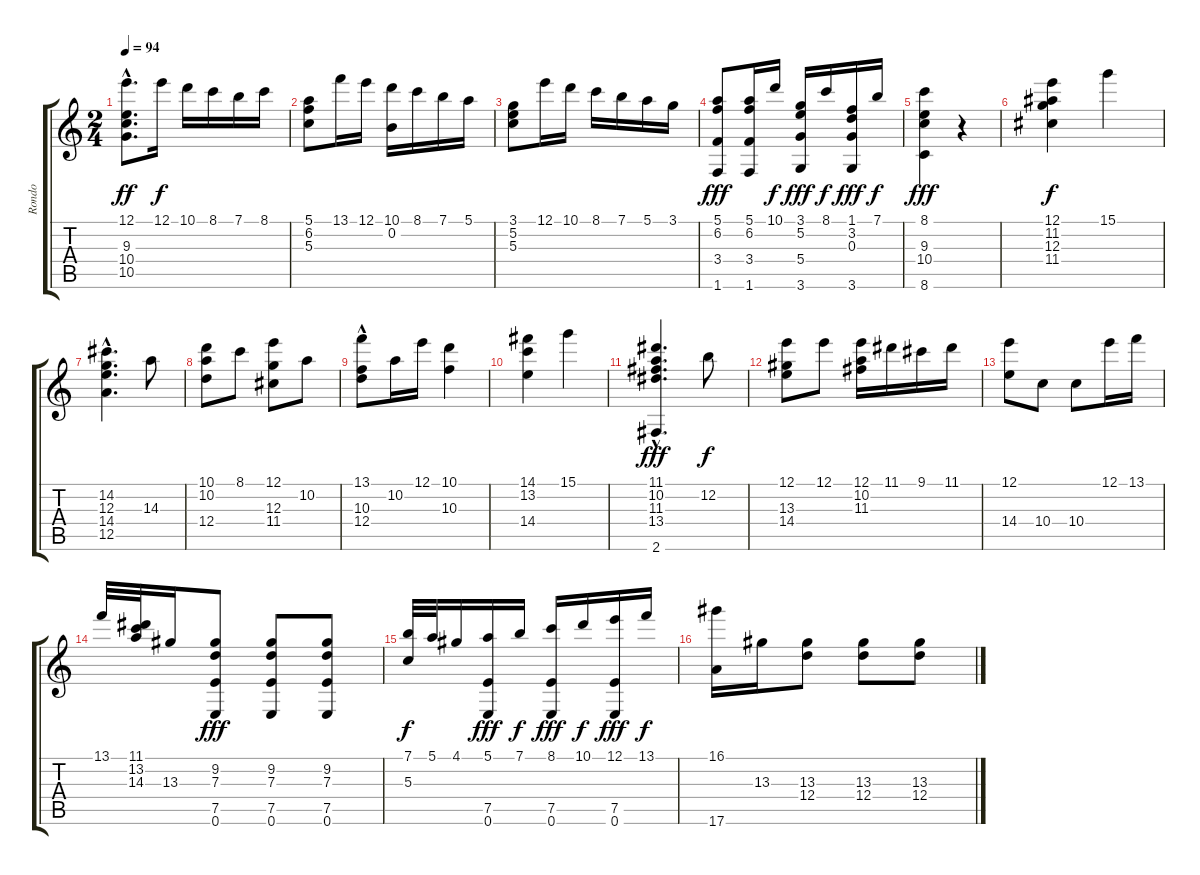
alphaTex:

\track ("Rondo" "Rondo") {instrument acousticguitarnylon}
\staff {score tabs}
\tuning (E4 B3 G3 D3 A2 E2) {hide}
\ts (2 4)
\tempo 94
\clef g2
\ks c
(12.1{hac} 9.3 10.4 10.5).8{d dy ff} 12.1.16{dy f} 10.1.16 8.1.16 7.1.16 8.1.16 |
(5.1 6.2 5.3).8 13.1.16 12.1.16 (10.1 0.2).16 8.1.16 7.1.16 5.1.16 |
(3.1 5.2 5.3).8 12.1.16 10.1.16 8.1.16 7.1.16 5.1.16 3.1.16 |
(5.1 6.2 3.4 1.6).8{dy fff} (5.1 6.2 3.4 1.6).16 10.1.16{dy f} (3.1 5.2 5.4 3.6).16{dy fff} 8.1.16{dy f} (1.1 3.2 0.3 3.6).16{dy fff} 7.1.16{dy f} |
(8.1 9.3 10.4 8.6).4{dy fff} r.4 |
(12.1 11.2 12.3 11.4).4{dy f} 15.1.4 |
(14.2{hac} 12.3 14.4 12.5).4{d} 14.3.8 |
(10.1 10.2 12.4).8 8.1.8 (12.1 12.3 11.4).8 10.2.8 |
(13.1{hac} 10.3 12.4).8 10.2.16 12.1.16 (10.1 10.3).4 |
(14.1 13.2 14.4).4 15.1.4 |
(11.1{hac} 10.2 11.3 13.4 2.6).4{d dy fff} 12.2.8{dy f} |
(12.1 13.3 14.4).8 12.1.8 (12.1 10.2 11.3).16 11.1.16 9.1.16 11.1.16 |
(12.1 14.4).8 10.4.8 10.4.8 12.1.16 13.1.16 |
13.1.32 (11.1 13.2 14.3).32 13.3.16 (9.2 7.3 7.5 0.6).8{dy fff} (9.2 7.3 7.5 0.6).8 (9.2 7.3 7.5 0.6).8 |
(7.1 5.3).32{dy f} 5.1.32 4.1.16 (5.1 7.5 0.6).16{dy fff} 7.1.16{dy f} (8.1 7.5 0.6).16{dy fff} 10.1.16{dy f} (12.1 7.5 0.6).16{dy fff} 13.1.16{dy f} |
(16.1 17.6).16 13.3.16 (13.3 12.4).8 (13.3 12.4).8 (13.3 12.4).8
